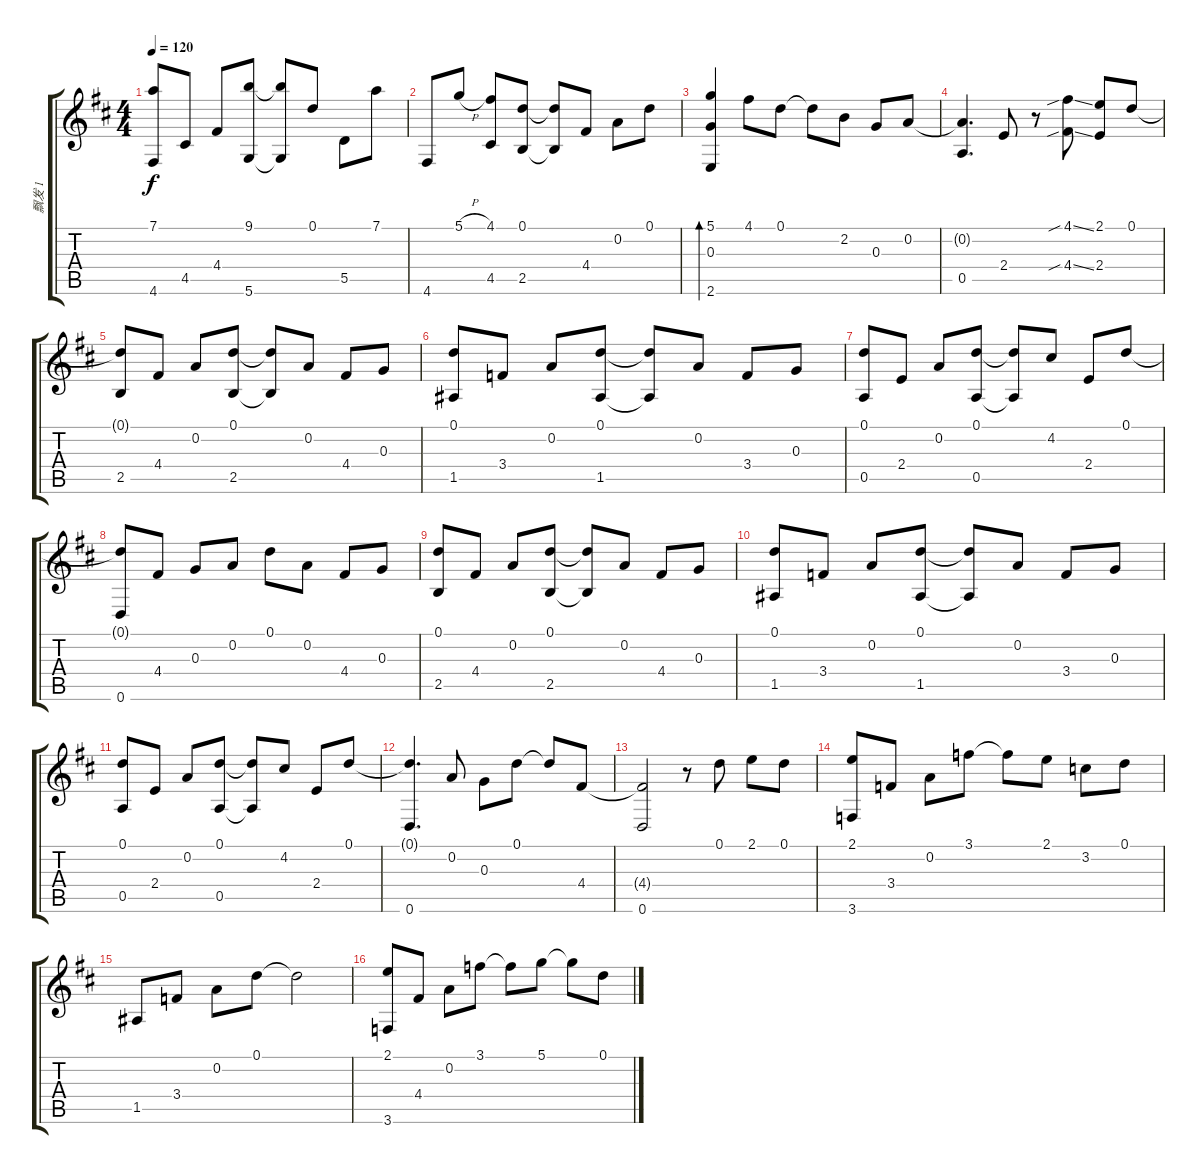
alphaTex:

\track ("飘发 1" "飘发 1") {instrument acousticguitarsteel}
\staff {score tabs}
\tuning (D4 A3 G3 D3 A2 D2) {hide}
\ts (4 4)
\tempo 120
\clef g2
\ks d
(7.1 4.6).8{dy f} 4.5.8 4.4.8 (9.1 5.6).8 (9.1{t} 5.6{t}).8 0.1.8 5.5.8 7.1.8 |
4.6.8 5.1{h}.8 (4.1 4.5).8 (0.1 2.5).8 (0.1{t} 2.5{t}).8 4.4.8 0.2.8 0.1.8 |
(5.1 0.3 2.6).4{bd 240} 4.1.8 0.1.8 0.1{t}.8 2.2.8 0.3.8 0.2.8 |
(0.2{t} 0.5).4{d} 2.4.8 r.8 (4.1{sib ss} 4.4{sib ss}).8 (2.1 2.4).8 0.1.8 |
(0.1{t} 2.5).8 4.4.8 0.2.8 (0.1 2.5).8 (0.1{t} 2.5{t}).8 0.2.8 4.4.8 0.3.8 |
(0.1 1.5).8 3.4.8 0.2.8 (0.1 1.5).8 (0.1{t} 1.5{t}).8 0.2.8 3.4.8 0.3.8 |
(0.1 0.5).8 2.4.8 0.2.8 (0.1 0.5).8 (0.1{t} 0.5{t}).8 4.2.8 2.4.8 0.1.8 |
(0.1{t} 0.6).8 4.4.8 0.3.8 0.2.8 0.1.8 0.2.8 4.4.8 0.3.8 |
(0.1 2.5).8 4.4.8 0.2.8 (0.1 2.5).8 (0.1{t} 2.5{t}).8 0.2.8 4.4.8 0.3.8 |
(0.1 1.5).8 3.4.8 0.2.8 (0.1 1.5).8 (0.1{t} 1.5{t}).8 0.2.8 3.4.8 0.3.8 |
(0.1 0.5).8 2.4.8 0.2.8 (0.1 0.5).8 (0.1{t} 0.5{t}).8 4.2.8 2.4.8 0.1.8 |
(0.1{t} 0.6).4{d} 0.2.8 0.3.8 0.1.8 0.1{t}.8 4.4.8 |
(4.4{t} 0.6).2 r.8 0.1.8 2.1.8 0.1.8 |
(2.1 3.6).8 3.4.8 0.2.8 3.1.8 3.1{t}.8 2.1.8 3.2.8 0.1.8 |
1.5.8 3.4.8 0.2.8 0.1.8 0.1{t}.2 |
(2.1 3.6).8 4.4.8 0.2.8 3.1.8 3.1{t}.8 5.1.8 5.1{t}.8 0.1.8
